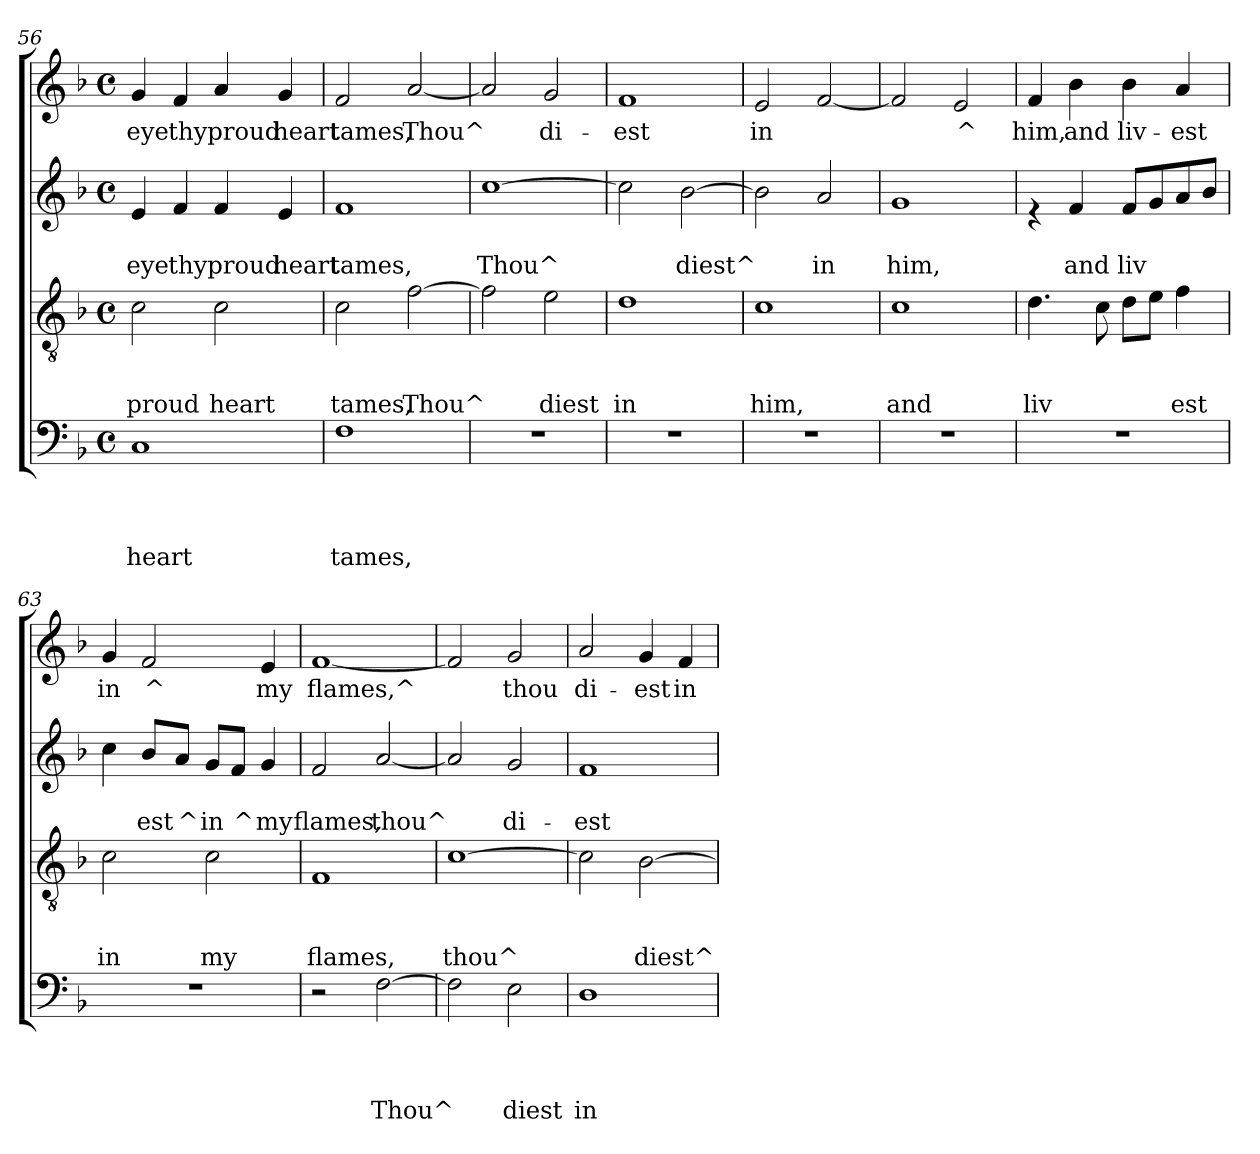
**kern	**text	**text	**text	**text	**kern	**text	**text	**text	**kern	**text	**text	**kern	**text
*part4	*part4	*part4	*part4	*part4	*part3	*part3	*part3	*part3	*part2	*part2	*part2	*part1	*part1
*staff4	*staff4	*staff4	*staff4	*staff4	*staff3	*staff3	*staff3	*staff3	*staff2	*staff2	*staff2	*staff1	*staff1
*clefF4	*	*	*	*	*clefGv2	*	*	*	*clefG2	*	*	*clefG2	*
*k[b-]	*	*	*	*	*k[b-]	*	*	*	*k[b-]	*	*	*k[b-]	*
*F:	*	*	*	*	*F:	*	*	*	*F:	*	*	*F:	*
*M4/4	*	*	*	*	*M4/4	*	*	*	*M4/4	*	*	*M4/4	*
*met(c)	*	*	*	*	*met(c)	*	*	*	*met(c)	*	*	*met(c)	*
=56	=56	=56	=56	=56	=56	=56	=56	=56	=56	=56	=56	=56	=56
!	!	!	!	!LO:LY:b	!	!	!	!LO:LY:b	!	!	!LO:LY:b	!	!LO:LY:b
1C	.	.	.	heart	2c\	.	.	proud	4e/	.	eye	4g/	eye
!	!	!	!	!	!	!	!	!	!	!	!LO:LY:b	!	!LO:LY:b
.	.	.	.	.	.	.	.	.	4f/	.	thy	4f/	thy
!	!	!	!	!	!	!	!	!LO:LY:b	!	!	!LO:LY:b	!	!LO:LY:b
.	.	.	.	.	2c\	.	.	heart	4f/	.	proud	4a/	proud
!	!	!	!	!	!	!	!	!	!	!	!LO:LY:b	!	!LO:LY:b
.	.	.	.	.	.	.	.	.	4e/	.	heart	4g/	heart
=57	=57	=57	=57	=57	=57	=57	=57	=57	=57	=57	=57	=57	=57
!	!	!	!	!LO:LY:b	!	!	!	!LO:LY:b	!	!	!LO:LY:b	!	!LO:LY:b
1F	.	.	.	tames,	2c\	.	.	tames,	1f	.	tames,	2f/	tames,
!	!	!	!	!	!	!	!	!LO:LY:b	!	!	!	!	!LO:LY:b
.	.	.	.	.	[>2f\	.	.	Thou^	.	.	.	[<2a/	Thou^
=58	=58	=58	=58	=58	=58	=58	=58	=58	=58	=58	=58	=58	=58
!	!	!	!	!	!	!	!	!	!	!	!LO:LY:b	!	!
1r	.	.	.	.	2f\]	.	.	.	[>1cc	.	Thou^	2a/]	.
!	!	!	!	!	!	!	!	!LO:LY:b	!	!	!	!	!LO:LY:b
.	.	.	.	.	2e\	.	.	diest	.	.	.	2g/	di-
=59	=59	=59	=59	=59	=59	=59	=59	=59	=59	=59	=59	=59	=59
!	!	!	!	!	!	!	!	!LO:LY:b	!	!	!	!	!LO:LY:b
1r	.	.	.	.	1d	.	.	in	2cc\]	.	.	1f	-est
!	!	!	!	!	!	!	!	!	!	!	!LO:LY:b	!	!
.	.	.	.	.	.	.	.	.	[>2b-\	.	diest^	.	.
!!LO:LB:g=z
=60	=60	=60	=60	=60	=60	=60	=60	=60	=60	=60	=60	=60	=60
!	!	!	!	!	!	!	!	!LO:LY:b	!	!	!	!	!LO:LY:b
1r	.	.	.	.	1c	.	.	him,	2b-\]	.	.	2e/	in
!	!	!	!	!	!	!	!	!	!	!	!LO:LY:b	!	!
.	.	.	.	.	.	.	.	.	2a/	.	in	[<2f/	.
!!LO:PB:g=z
=61	=61	=61	=61	=61	=61	=61	=61	=61	=61	=61	=61	=61	=61
!	!	!	!	!	!	!	!	!LO:LY:b	!	!	!LO:LY:b	!	!
1r	.	.	.	.	1c	.	.	and	1g	.	him,	2f/]	.
!	!	!	!	!	!	!	!	!	!	!	!	!	!LO:LY:b
.	.	.	.	.	.	.	.	.	.	.	.	2e/	^
=62	=62	=62	=62	=62	=62	=62	=62	=62	=62	=62	=62	=62	=62
!	!	!	!	!	!	!	!	!LO:LY:b	!	!	!	!	!LO:LY:b
1r	.	.	.	.	4.d\	.	.	liv	4re	.	.	4f/	him,
!	!	!	!	!	!	!	!	!	!	!	!LO:LY:b	!	!LO:LY:b
.	.	.	.	.	.	.	.	.	4f/	.	and	4b-\	and
.	.	.	.	.	8c\	.	.	.	.	.	.	.	.
!	!	!	!	!	!	!	!	!	!	!	!LO:LY:b	!	!LO:LY:b
.	.	.	.	.	8d\L	.	.	.	8f/L	.	liv	4b-\	liv-
.	.	.	.	.	8e\J	.	.	.	8g/	.	.	.	.
!	!	!	!	!	!	!	!	!LO:LY:b	!	!	!	!	!LO:LY:b
.	.	.	.	.	4f\	.	.	est	8a/	.	.	4a/	-est
.	.	.	.	.	.	.	.	.	8b-/J	.	.	.	.
=63	=63	=63	=63	=63	=63	=63	=63	=63	=63	=63	=63	=63	=63
!	!	!	!	!	!	!	!	!LO:LY:b	!	!	!	!	!LO:LY:b
1r	.	.	.	.	2c\	.	.	in	4cc\	.	.	4g/	in
!	!	!	!	!	!	!	!	!	!	!	!LO:LY:b	!	!LO:LY:b
.	.	.	.	.	.	.	.	.	8b-/L	.	est	2f/	^
!	!	!	!	!	!	!	!	!	!	!	!LO:LY:b	!	!
.	.	.	.	.	.	.	.	.	8a/J	.	^	.	.
!	!	!	!	!	!	!	!	!LO:LY:b	!	!	!LO:LY:b	!	!
.	.	.	.	.	2c\	.	.	my	8g/L	.	in	.	.
!	!	!	!	!	!	!	!	!	!	!	!LO:LY:b	!	!
.	.	.	.	.	.	.	.	.	8f/J	.	^	.	.
!	!	!	!	!	!	!	!	!	!	!	!LO:LY:b	!	!LO:LY:b
.	.	.	.	.	.	.	.	.	4g/	.	my	4e/	my
=64	=64	=64	=64	=64	=64	=64	=64	=64	=64	=64	=64	=64	=64
!	!	!	!	!	!	!	!	!LO:LY:b	!	!	!LO:LY:b	!	!LO:LY:b
2r	.	.	.	.	1F	.	.	flames,	2f/	.	flames,	[<1f	flames,^
!	!	!	!	!LO:LY:b	!	!	!	!	!	!	!LO:LY:b	!	!
[>2F\	.	.	.	Thou^	.	.	.	.	[<2a/	.	thou^	.	.
=65	=65	=65	=65	=65	=65	=65	=65	=65	=65	=65	=65	=65	=65
!	!	!	!	!	!	!	!	!LO:LY:b	!	!	!	!	!
2F\]	.	.	.	.	[>1c	.	.	thou^	2a/]	.	.	2f/]	.
!	!	!	!	!LO:LY:b	!	!	!	!	!	!	!LO:LY:b	!	!LO:LY:b
2E\	.	.	.	diest	.	.	.	.	2g/	.	di-	2g/	thou
=66	=66	=66	=66	=66	=66	=66	=66	=66	=66	=66	=66	=66	=66
!	!	!	!	!LO:LY:b	!	!	!	!	!	!	!LO:LY:b	!	!LO:LY:b
1D	.	.	.	in	2c\]	.	.	.	1f	.	-est	2a/	di-
!	!	!	!	!	!	!	!	!LO:LY:b	!	!	!	!	!LO:LY:b
.	.	.	.	.	[>2B-\	.	.	diest^	.	.	.	4g/	-est
!	!	!	!	!	!	!	!	!	!	!	!	!	!LO:LY:b
.	.	.	.	.	.	.	.	.	.	.	.	4f/	in
=	=	=	=	=	=	=	=	=	=	=	=	=	=
*-	*-	*-	*-	*-	*-	*-	*-	*-	*-	*-	*-	*-	*-
